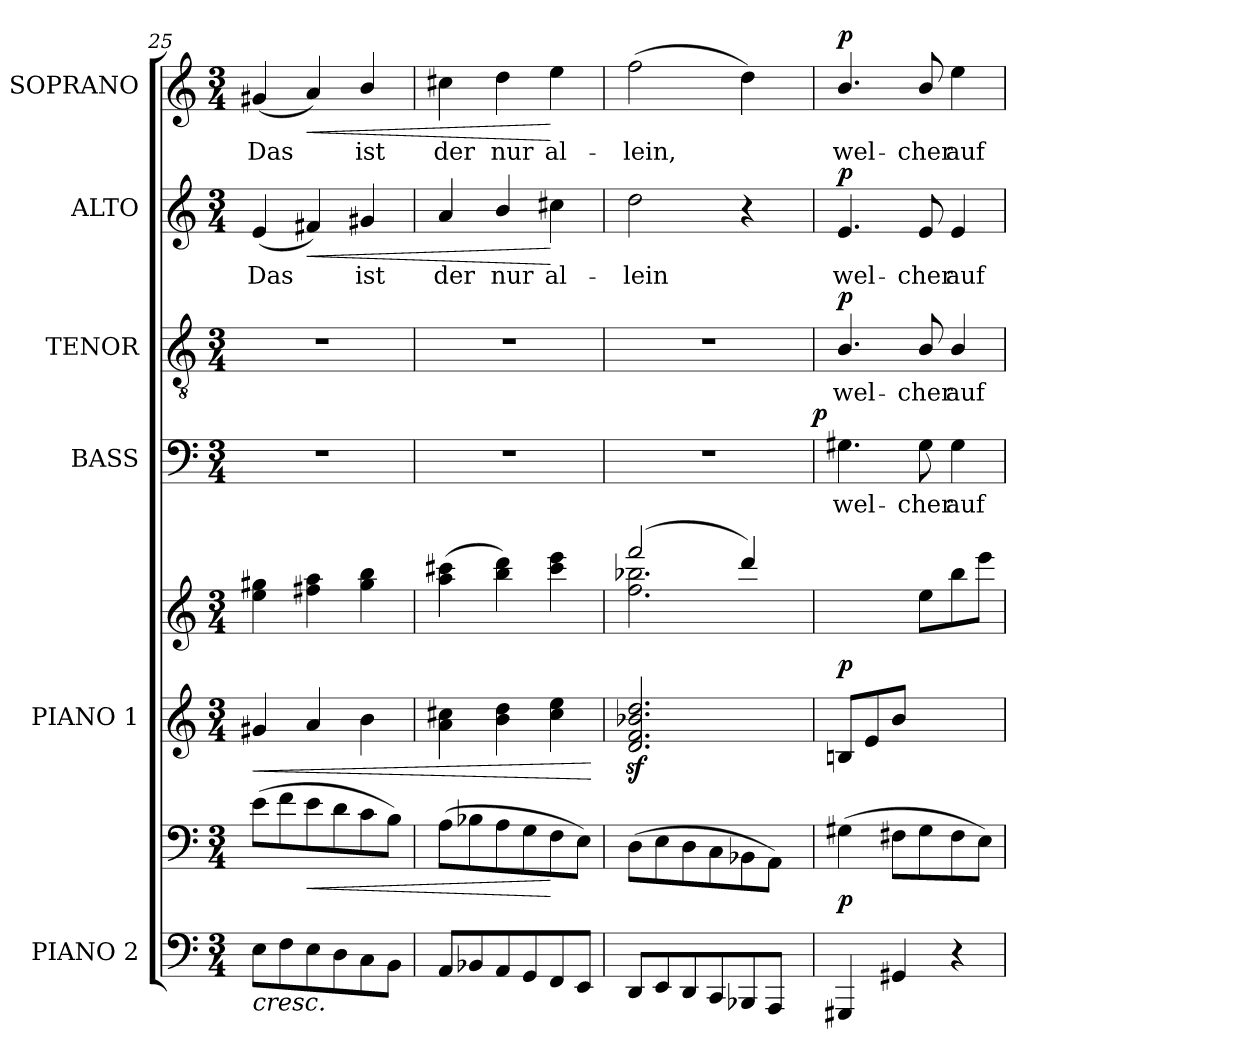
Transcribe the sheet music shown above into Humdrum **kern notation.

**kern	**kern	**dynam	**kern	**kern	**dynam	**kern	**text	**dynam	**kern	**text	**dynam	**kern	**text	**dynam	**kern	**text	**dynam
*part6	*part6	*part6	*part5	*part5	*part5	*part4	*part4	*part4	*part3	*part3	*part3	*part2	*part2	*part2	*part1	*part1	*part1
*staff8	*staff7	*staff7/8	*staff6	*staff5	*staff5/6	*staff4	*staff4	*staff4	*staff3	*staff3	*staff3	*staff2	*staff2	*staff2	*staff1	*staff1	*staff1
*I"PIANO 2	*	*	*I"PIANO 1	*	*	*I"BASS	*	*	*I"TENOR	*	*	*I"ALTO	*	*	*I"SOPRANO	*	*
*I'P 2	*	*	*I'P 1	*	*	*I'B.	*	*	*I'T.	*	*	*I'A.	*	*	*I'S.	*	*
!!LO:PB:g=z
*clefF4	*clefF4	*	*clefG2	*clefG2	*	*clefF4	*	*	*clefGv2	*	*	*clefG2	*	*	*clefG2	*	*
*	*	*	*	*	*	*	*	*	*ITrd7c12	*	*	*	*	*	*	*	*
*k[]	*k[]	*	*k[]	*k[]	*	*k[]	*	*	*k[]	*	*	*k[]	*	*	*k[]	*	*
*C:	*C:	*	*C:	*C:	*	*C:	*	*	*C:	*	*	*C:	*	*	*C:	*	*
*M3/4	*M3/4	*	*M3/4	*M3/4	*	*M3/4	*	*	*M3/4	*	*	*M3/4	*	*	*M3/4	*	*
=25	=25	=25	=25	=25	=25	=25	=25	=25	=25	=25	=25	=25	=25	=25	=25	=25	=25
!	!	!LO:HP:b=2	!	!	!LO:HP:b=2	!LO:N:vis=1	!	!	!LO:N:vis=1	!	!	!	!	!	!	!	!
!	!	!	!	!	!	!	!	!	!	!	!	!	!LO:LY:b:color=#000000	!	!	!	!
!	!	!	!	!	!	!	!	!	!	!	!	!	!	!	!	!LO:LY:b:color=#000000	!
8Ei\L	(8ei\L	<	4g#Xi/	4eei\ 4gg#Xi	<	2.r	.	.	2.r	.	.	(4ei/	Das	.	(4g#Xi/	Das	.
8Fi\	8fi\	.	.	.	.	.	.	.	.	.	.	.	.	.	.	.	.
!	!	!LO:HP:b	!	!	!	!	!	!	!	!	!	!	!	!LO:HP:b	!	!	!LO:HP:b
8Ei\	8ei\	<	4ai/	4ff#Xi\ 4aai	.	.	.	.	.	.	.	4f#Xi/)	.	<	4ai/)	.	<
8Di\	8di\	.	.	.	.	.	.	.	.	.	.	.	.	.	.	.	.
!	!	!	!	!	!	!	!	!	!	!	!	!	!LO:LY:b:color=#000000	!	!	!	!
!	!	!	!	!	!	!	!	!	!	!	!	!	!	!	!	!LO:LY:b:color=#000000	!
8Ci\	8ci\	.	4bi\	4gg#i\ 4bbi	.	.	.	.	.	.	.	4g#Xi/	ist	.	4bi/	ist	.
8BBi\J	8Bi\J)	.	.	.	.	.	.	.	.	.	.	.	.	.	.	.	.
=26	=26	=26	=26	=26	=26	=26	=26	=26	=26	=26	=26	=26	=26	=26	=26	=26	=26
!	!	!	!	!	!	!LO:N:vis=1	!	!	!LO:N:vis=1	!	!	!	!	!	!	!	!
!	!	!	!	!	!	!	!	!	!	!	!	!	!LO:LY:b:color=#000000	!	!	!	!
!	!	!	!	!	!	!	!	!	!	!	!	!	!	!	!	!LO:LY:b:color=#000000	!
8AAi/L	(8Ai\L	.	4ai\ 4cc#Xi	(4aai\ 4ccc#Xi	.	2.r	.	.	2.r	.	.	4ai/	der	.	4cc#Xi\	der	.
8BB-Xi/	8B-Xi\	.	.	.	.	.	.	.	.	.	.	.	.	.	.	.	.
!	!	!	!	!	!	!	!	!	!	!	!	!	!LO:LY:b:color=#000000	!	!	!	!
!	!	!	!	!	!	!	!	!	!	!	!	!	!	!	!	!LO:LY:b:color=#000000	!
8AAi/	8Ai\	.	4bi\ 4ddi	4bbi\ 4dddi)	.	.	.	.	.	.	.	4bi/	nur	.	4ddi\	nur	.
8GGi/	8Gi\	.	.	.	.	.	.	.	.	.	.	.	.	.	.	.	.
!	!	!	!	!	!	!	!	!	!	!	!	!	!LO:LY:b:color=#000000	!	!	!	!
!	!	!	!	!	!	!	!	!	!	!	!	!	!	!	!	!LO:LY:b:color=#000000	!
8FFi/	8Fi\	[	4cc#i\ 4eei	4ccc#i\ 4eeei	.	.	.	.	.	.	.	4cc#Xi\	al-	[	4eei\	al-	[
8EEi/J	8Ei\J)	.	.	.	.	.	.	.	.	.	.	.	.	.	.	.	.
.	.	[	.	.	[	.	.	.	.	.	.	.	.	.	.	.	.
=27	=27	=27	=27	=27	=27	=27	=27	=27	=27	=27	=27	=27	=27	=27	=27	=27	=27
*	*	*	*	*^	*	*	*	*	*	*	*	*	*	*	*	*	*
!	!	!	!	!	!	!	!LO:N:vis=1	!	!	!LO:N:vis=1	!	!	!	!	!	!	!	!
!	!	!	!	!	!	!	!	!	!	!	!	!	!	!LO:LY:b:color=#000000	!	!	!	!
!	!	!	!	!	!	!	!	!	!	!	!	!	!	!	!	!	!LO:LY:b:color=#000000	!
*	*	*	*	*	*	*	*^	*	*	*	*	*	*	*	*	*	*	*
8DDi/L	(8Di\L	.	2.di/z 2.fiz 2.b-Xiz 2.ddiz	(2fffi/	2.ffi\ 2.bb-Xi	.	2.r	2ryy	.	.	2.r	.	.	2ddi\	-lein	.	(2ffi\	-lein,	.
8EEi/	8Ei\	.	.	.	.	.	.	.	.	.	.	.	.	.	.	.	.	.	.
8DDi/	8Di\	.	.	.	.	.	.	.	.	.	.	.	.	.	.	.	.	.	.
8CCi/	8Ci\	.	.	.	.	.	.	.	.	.	.	.	.	.	.	.	.	.	.
8BBB-Xi/	8BB-Xi\	.	.	4dddi/)	.	.	.	8ryy	.	.	.	.	.	4r	.	.	4ddi\)	.	.
8AAAi/J	8AAi\J)	.	.	.	.	.	.	16ryy	.	.	.	.	.	.	.	.	.	.	.
.	.	.	.	.	.	.	.	32ryy	.	.	.	.	.	.	.	.	.	.	.
.	.	.	.	.	.	.	.	64ryy	.	.	.	.	.	.	.	.	.	.	.
.	.	.	.	.	.	.	.	128...ryy	.	.	.	.	.	.	.	.	.	.	.
.	.	.	.	.	.	.	.	1024ryy	.	p	.	.	.	.	.	.	.	.	.
*	*	*	*	*v	*v	*	*	*	*	*	*	*	*	*	*	*	*	*	*
*	*	*	*	*	*	*v	*v	*	*	*	*	*	*	*	*	*	*	*
=28	=28	=28	=28	=28	=28	=28	=28	=28	=28	=28	=28	=28	=28	=28	=28	=28	=28
*	*	*	*	*^	*	*^	*	*	*	*	*	*	*	*	*	*	*
!	!	!	!	!	!	!	!	!	!LO:LY:b:color=#000000	!	!	!	!	!	!	!	!	!	!
*	*	*	*	*v	*v	*	*	*	*	*	*	*	*	*	*	*	*	*	*
*	*	*	*	*	*	*v	*v	*	*	*	*	*	*	*	*	*	*	*
*	*	*	*	*^	*	*^	*	*	*	*	*	*	*	*	*	*	*
!	!	!	!	!	!	!	!	!	!	!	!	!LO:LY:b:color=#000000	!	!	!	!	!	!	!
*	*	*	*	*v	*v	*	*	*	*	*	*	*	*	*	*	*	*	*	*
*	*	*	*	*	*	*v	*v	*	*	*	*	*	*	*	*	*	*	*
*	*	*	*	*^	*	*^	*	*	*	*	*	*	*	*	*	*	*
!	!	!	!	!	!	!	!	!	!	!	!	!	!	!	!LO:LY:b:color=#000000	!	!	!	!
*	*	*	*	*v	*v	*	*	*	*	*	*	*	*	*	*	*	*	*	*
*	*	*	*	*	*	*v	*v	*	*	*	*	*	*	*	*	*	*	*
*	*	*	*	*^	*	*^	*	*	*	*	*	*	*	*	*	*	*
!	!	!	!	!	!	!	!	!	!	!	!	!	!	!	!	!	!	!LO:LY:b:color=#000000	!
*	*	*	*	*v	*v	*	*	*	*	*	*	*	*	*	*	*	*	*	*
*	*	*	*	*	*	*v	*v	*	*	*	*	*	*	*	*	*	*	*
4GGG#Xi/	(4G#Xi\	p	8Bni/L	8ryy	p	4.G#Xi\	wel-	.	4.BBi/	wel-	p	4.ei/	wel-	p	4.bi/	wel-	p
.	.	.	8ei/	8ryy	.	.	.	.	.	.	.	.	.	.	.	.	.
4GG#Xi/	8F#Xi\L	.	8bi/J	8ryy	.	.	.	.	.	.	.	.	.	.	.	.	.
!	!	!	!	!	!	!	!LO:LY:b:color=#000000	!	!	!	!	!	!	!	!	!	!
!	!	!	!	!	!	!	!	!	!	!LO:LY:b:color=#000000	!	!	!	!	!	!	!
!	!	!	!	!	!	!	!	!	!	!	!	!	!LO:LY:b:color=#000000	!	!	!	!
!	!	!	!	!	!	!	!	!	!	!	!	!	!	!	!	!LO:LY:b:color=#000000	!
.	8G#i\	.	8ryy	8eei\L	.	8G#i\	-cher	.	8BBi/	-cher	.	8ei/	-cher	.	8bi/	-cher	.
!	!	!	!	!	!	!	!LO:LY:b:color=#000000	!	!	!	!	!	!	!	!	!	!
!	!	!	!	!	!	!	!	!	!	!LO:LY:b:color=#000000	!	!	!	!	!	!	!
!	!	!	!	!	!	!	!	!	!	!	!	!	!LO:LY:b:color=#000000	!	!	!	!
!	!	!	!	!	!	!	!	!	!	!	!	!	!	!	!	!LO:LY:b:color=#000000	!
4r	8F#i\	.	8ryy	8bbi\	.	4G#i\	auf	.	4BBi/	auf	.	4ei/	auf	.	4eei\	auf	.
.	8Ei\J)	.	8ryy	8eeei\J	.	.	.	.	.	.	.	.	.	.	.	.	.
=	=	=	=	=	=	=	=	=	=	=	=	=	=	=	=	=	=
*-	*-	*-	*-	*-	*-	*-	*-	*-	*-	*-	*-	*-	*-	*-	*-	*-	*-
